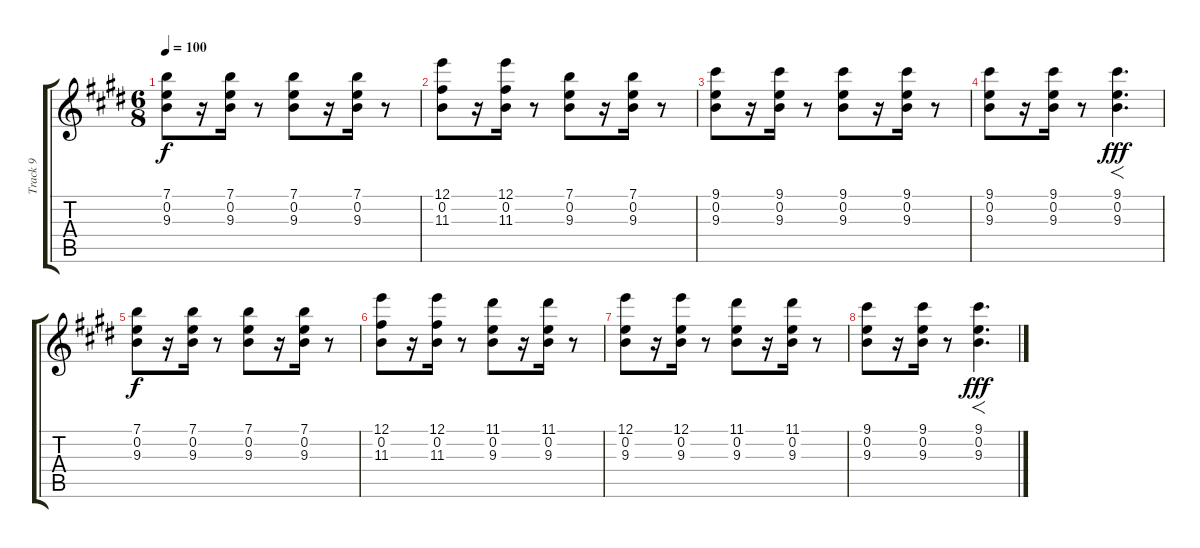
\track ("Track 9" "Track 9") {instrument electricguitarclean}
\staff {score tabs}
\tuning (E4 B3 G3 D3 A2 E2) {hide}
\ts (6 8)
\tempo 100
\clef g2
\ks c#minor
(7.1 0.2 9.3).8{dy f} r.16 (7.1 0.2 9.3).16 r.8 (7.1 0.2 9.3).8 r.16 (7.1 0.2 9.3).16 r.8 |
(12.1 0.2 11.3).8 r.16 (12.1 0.2 11.3).16 r.8 (7.1 0.2 9.3).8 r.16 (7.1 0.2 9.3).16 r.8 |
(9.1 0.2 9.3).8 r.16 (9.1 0.2 9.3).16 r.8 (9.1 0.2 9.3).8 r.16 (9.1 0.2 9.3).16 r.8 |
(9.1 0.2 9.3).8 r.16 (9.1 0.2 9.3).16 r.8 (9.1 0.2 9.3).4{f d dy fff} |
(7.1 0.2 9.3).8{dy f} r.16 (7.1 0.2 9.3).16 r.8 (7.1 0.2 9.3).8 r.16 (7.1 0.2 9.3).16 r.8 |
(12.1 0.2 11.3).8 r.16 (12.1 0.2 11.3).16 r.8 (11.1 0.2 9.3).8 r.16 (11.1 0.2 9.3).16 r.8 |
(12.1 0.2 9.3).8 r.16 (12.1 0.2 9.3).16 r.8 (11.1 0.2 9.3).8 r.16 (11.1 0.2 9.3).16 r.8 |
(9.1 0.2 9.3).8 r.16 (9.1 0.2 9.3).16 r.8 (9.1 0.2 9.3).4{f d dy fff}
